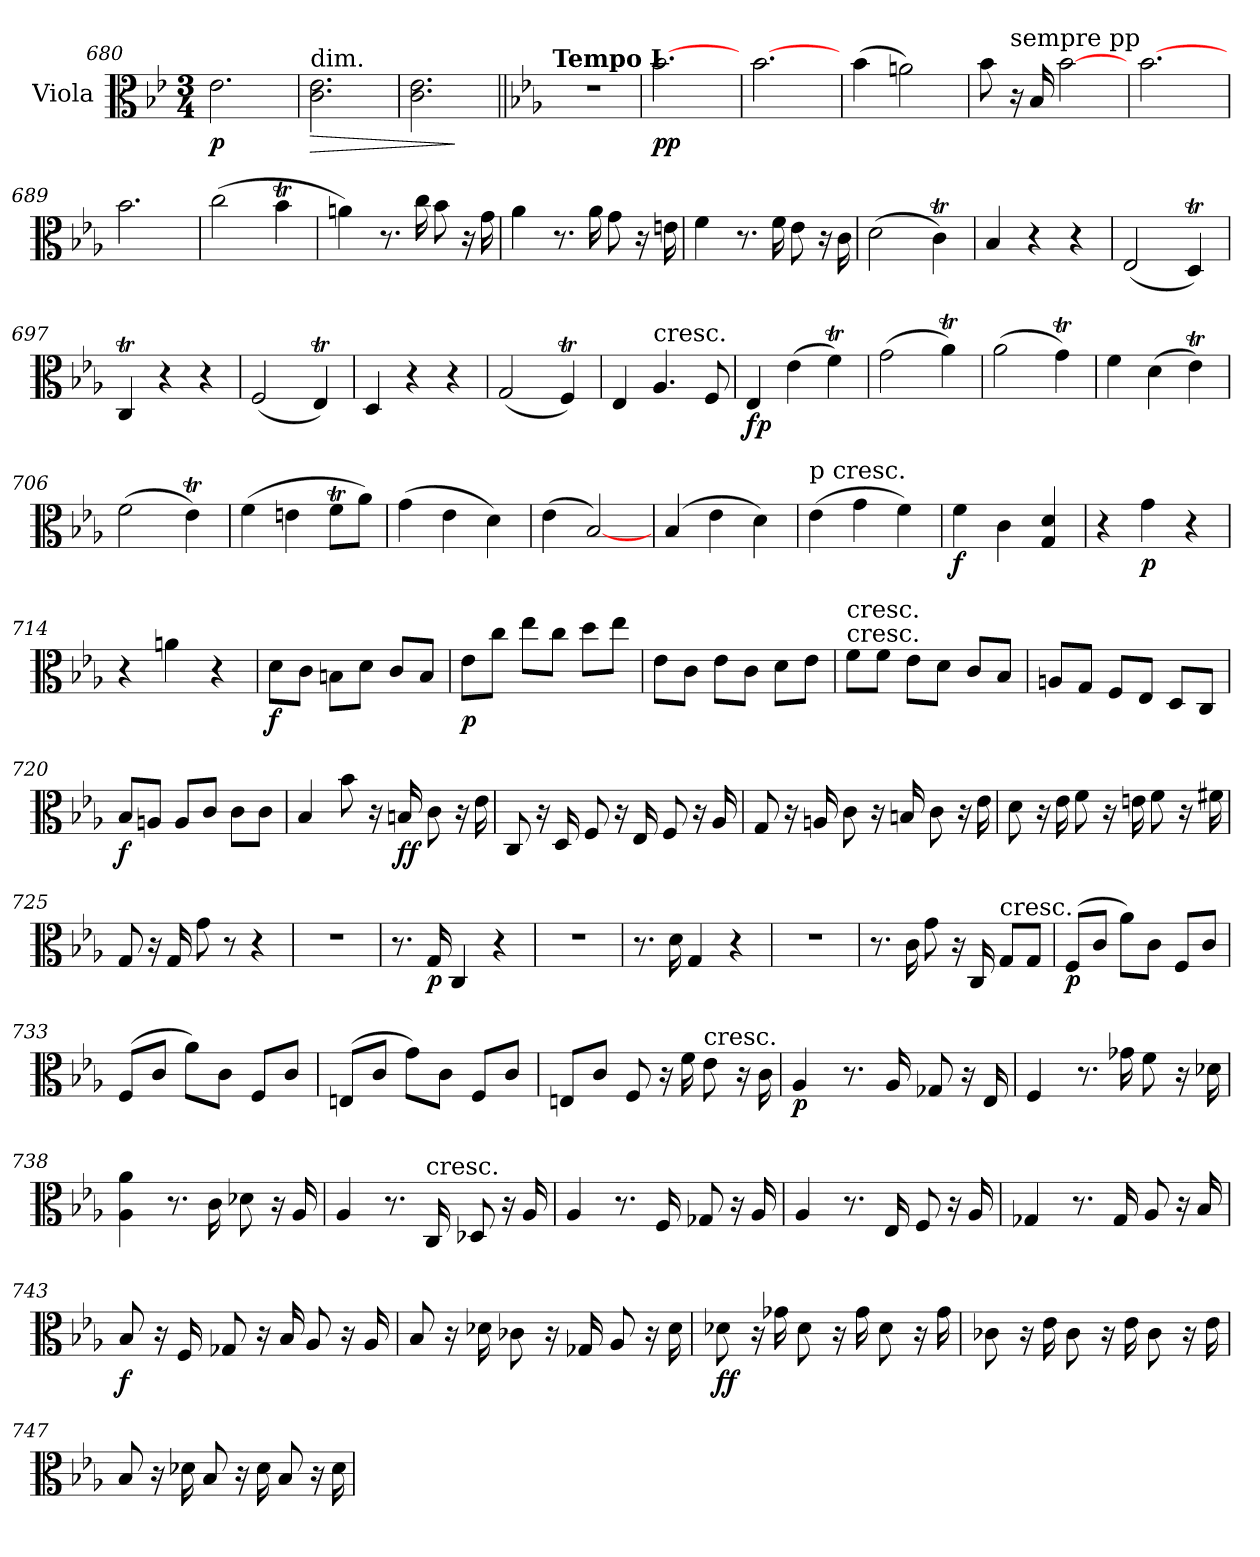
**kern	**dynam
*part1	*part1
*staff1	*staff1
*I"Viola	*
*I'Vla	*
*clefC3	*
*k[b-e-]	*
*B-:	*
*M3/4	*
=680	=680
2.e-	p
=681	=681
!LO:TX:a:t=dim.	!
!	!LO:HP:b
2.c 2.e-	>
=682	=682
2.c 2.e-	.
.	]
=683||	=683||
*k[b-e-a-]	*
*E-:	*
!LO:TX:a:B:t=Tempo I	!
2.r	.
=684	=684
[2.b-	pp
=685	=685
[2.b-	.
=686	=686
(4b-	.
2an)	.
=687	=687
8b-	.
!LO:TX:a:t=sempre pp	!
16r	.
16B-	.
[2b-	.
=688	=688
[2.b-	.
=689	=689
2.b-	.
=690	=690
(2cc	.
4b-T	.
=691	=691
4an)	.
8.r	.
16cc	.
8b-	.
16r	.
16g	.
=692	=692
4a-	.
8.r	.
16a-	.
8g	.
16r	.
16en	.
=693	=693
4f	.
8.r	.
16f	.
8e-	.
16r	.
16c	.
=694	=694
(2d	.
4cT)	.
=695	=695
4B-	.
4r	.
4r	.
=696	=696
(2E-	.
4Dt)	.
=697	=697
4CT	.
4r	.
4r	.
=698	=698
(2F	.
4E-T)	.
=699	=699
4D	.
4r	.
4r	.
=700	=700
(2G	.
4FT)	.
=701	=701
4E-	.
!LO:TX:a:t=cresc.	!
4.A-	.
8F	.
=702	=702
4E-	fp
(4e-	.
4fT)	.
=703	=703
(2g	.
4a-T)	.
=704	=704
(2a-	.
4gt)	.
=705	=705
4f	.
(4d	.
4e-T)	.
=706	=706
(2f	.
4e-T)	.
=707	=707
(4f	.
4en	.
8fT\L	.
8a-\J)	.
=708	=708
(4g	.
4e-	.
4d)	.
=709	=709
(4e-	.
[2B-)	.
=710	=710
(4B-	.
4e-	.
4d)	.
=711	=711
!LO:TX:a:t=p cresc.	!
(4e-	.
4g	.
4f)	.
=712	=712
4f	f
4c	.
4G 4d	.
=713	=713
4r	.
4g	p
4r	.
=714	=714
4r	.
4an	.
4r	.
=715	=715
8d\L	f
8c\J	.
8Bn\L	.
8d\J	.
8c/L	.
8B/J	.
=716	=716
8e-\L	p
8cc\J	.
8ee-\L	.
8cc\J	.
8dd\L	.
8ee-\J	.
=717	=717
8e-\L	.
8c\J	.
8e-\L	.
8c\J	.
8d\L	.
8e-\J	.
=718	=718
!LO:TX:t=cresc.	!
!LO:TX:a:t=cresc.	!
8f\L	.
8f\J	.
8e-\L	.
8d\J	.
8c/L	.
8B-/J	.
=719	=719
8An/L	.
8G/J	.
8F/L	.
8E-/J	.
8D/L	.
8C/J	.
=720	=720
8B-/L	f
8An/J	.
8A/L	.
8c/J	.
8c\L	.
8c\J	.
=721	=721
4B-	.
8b-	.
16r	.
16Bn	ff
8c	.
16r	.
16e-	.
=722	=722
8C	.
16r	.
16D	.
8F	.
16r	.
16E-	.
8F	.
16r	.
16A-	.
=723	=723
8G	.
16r	.
16An	.
8c	.
16r	.
16Bn	.
8c	.
16r	.
16e-	.
=724	=724
8d	.
16r	.
16e-	.
8f	.
16r	.
16en	.
8f	.
16r	.
16f#X	.
=725	=725
8G	.
16r	.
16G	.
8g	.
8r	.
4r	.
=726	=726
2.r	.
=727	=727
8.r	.
16G	p
4C	.
4r	.
=728	=728
2.r	.
=729	=729
8.r	.
16d	.
4G	.
4r	.
=730	=730
2.r	.
=731	=731
8.r	.
16c	.
8g	.
16r	.
16C	.
!LO:TX:a:t=cresc.	!
8G/L	.
8G/J	.
=732	=732
(8F/L	p
8c/J	.
8a-\L)	.
8c\J	.
8F/L	.
8c/J	.
=733	=733
(8F/L	.
8c/J	.
8a-\L)	.
8c\J	.
8F/L	.
8c/J	.
=734	=734
(8En/L	.
8c/J	.
8g\L)	.
8c\J	.
8F/L	.
8c/J	.
=735	=735
8En/L	.
8c/J	.
8F	.
16r	.
16f	.
!LO:TX:a:t=cresc.	!
8e-	.
16r	.
16c	.
=736	=736
4A-	p
8.r	.
16A-	.
8G-X	.
16r	.
16E-	.
=737	=737
4F	.
8.r	.
16g-X	.
8f	.
16r	.
16d-X	.
=738	=738
4A- 4a-	.
8.r	.
16c	.
8d-X	.
16r	.
16A-	.
=739	=739
4A-	.
8.r	.
!LO:TX:a:t=cresc.	!
16C	.
8D-X	.
16r	.
16A-	.
=740	=740
4A-	.
8.r	.
16F	.
8G-X	.
16r	.
16A-	.
=741	=741
4A-	.
8.r	.
16E-	.
8F	.
16r	.
16A-	.
=742	=742
4G-X	.
8.r	.
16G-	.
8A-	.
16r	.
16B-	.
=743	=743
8B-	f
16r	.
16F	.
8G-X	.
16r	.
16B-	.
8A-	.
16r	.
16A-	.
=744	=744
8B-	.
16r	.
16d-X	.
8c-X	.
16r	.
16G-X	.
8A-	.
16r	.
16d-	.
=745	=745
8d-X	ff
16r	.
16g-X	.
8d-	.
16r	.
16g-	.
8d-	.
16r	.
16g-	.
=746	=746
8c-X	.
16r	.
16e-	.
8c-	.
16r	.
16e-	.
8c-	.
16r	.
16e-	.
=747	=747
8B-	.
16r	.
16d-X	.
8B-	.
16r	.
16d-	.
8B-	.
16r	.
16d-	.
=	=
*-	*-
